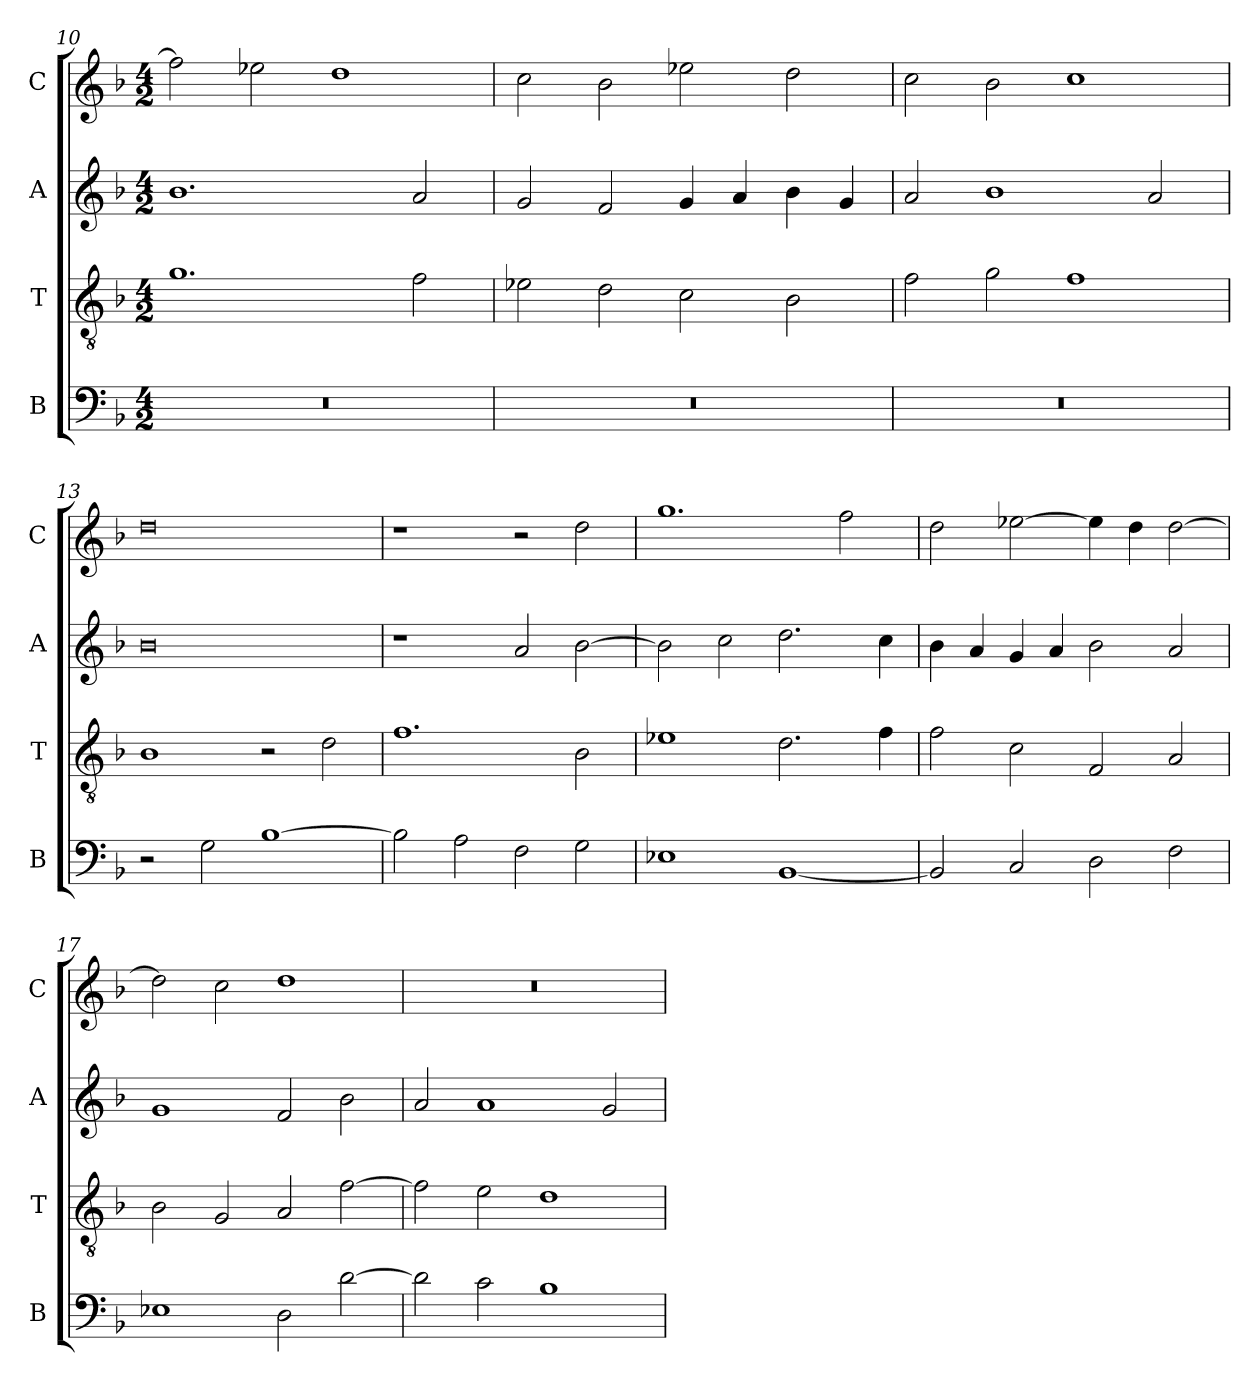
**kern	**kern	**kern	**kern
*part4	*part3	*part2	*part1
*staff4	*staff3	*staff2	*staff1
*I"B	*I"T	*I"A	*I"C
*I'B	*I'T	*I'A	*I'C
*clefF4	*clefGv2	*clefG2	*clefG2
*	*ITrd7c12	*	*
*k[b-]	*k[b-]	*k[b-]	*k[b-]
*F:	*F:	*F:	*F:
*M4/2	*M4/2	*M4/2	*M4/2
=10	=10	=10	=10
!LO:N:vis=1	!	!	!
0r	1.Gi	1.b-i	2ffi\]
.	.	.	2ee-Xi\
.	.	.	1ddi
.	2Fi\	2ai/	.
!!LO:LB:g=z
=11	=11	=11	=11
!LO:N:vis=1	!	!	!
0r	2E-Xi\	2gi/	2cci\
.	2Di\	2fi/	2b-i\
.	2Ci\	4gi/	2ee-Xi\
.	.	4ai/	.
.	2BB-i\	4b-i\	2ddi\
.	.	4gi/	.
=12	=12	=12	=12
!LO:N:vis=1	!	!	!
0r	2Fi\	2ai/	2cci\
.	2Gi\	1b-i	2b-i\
.	1Fi	.	1cci
.	.	2ai/	.
=13	=13	=13	=13
2r	1BB-i	0b-i	0ddi
2Gi\	.	.	.
[>1B-i	2r	.	.
.	2Di\	.	.
!!LO:PB:g=z
=14	=14	=14	=14
2B-i\]	1.Fi	1r	1r
2Ai\	.	.	.
2Fi\	.	2ai/	2r
2Gi\	2BB-i\	[>2b-i\	2ddi\
=15	=15	=15	=15
1E-Xi	1E-Xi	2b-i\]	1.ggi
.	.	2cci\	.
[<1BB-i	2.Di\	2.ddi\	.
.	.	.	2ffi\
.	4Fi\	4cci\	.
=16	=16	=16	=16
2BB-i/]	2Fi\	4b-i\	2ddi\
.	.	4ai/	.
2Ci/	2Ci\	4gi/	[>2ee-Xi\
.	.	4ai/	.
2Di\	2FFi/	2b-i\	4ee-i\]
.	.	.	4ddi\
2Fi\	2AAi/	2ai/	[>2ddi\
!!LO:LB:g=z
=17	=17	=17	=17
1E-Xi	2BB-i\	1gi	2ddi\]
.	2GGi/	.	2cci\
2Di\	2AAi/	2fi/	1ddi
[>2di\	[>2Fi\	2b-i\	.
=18	=18	=18	=18
!	!	!	!LO:N:vis=1
2di\]	2Fi\]	2ai/	0r
2ci\	2Ei\	1ai	.
1B-i	1Di	.	.
.	.	2gi/	.
=	=	=	=
*-	*-	*-	*-
